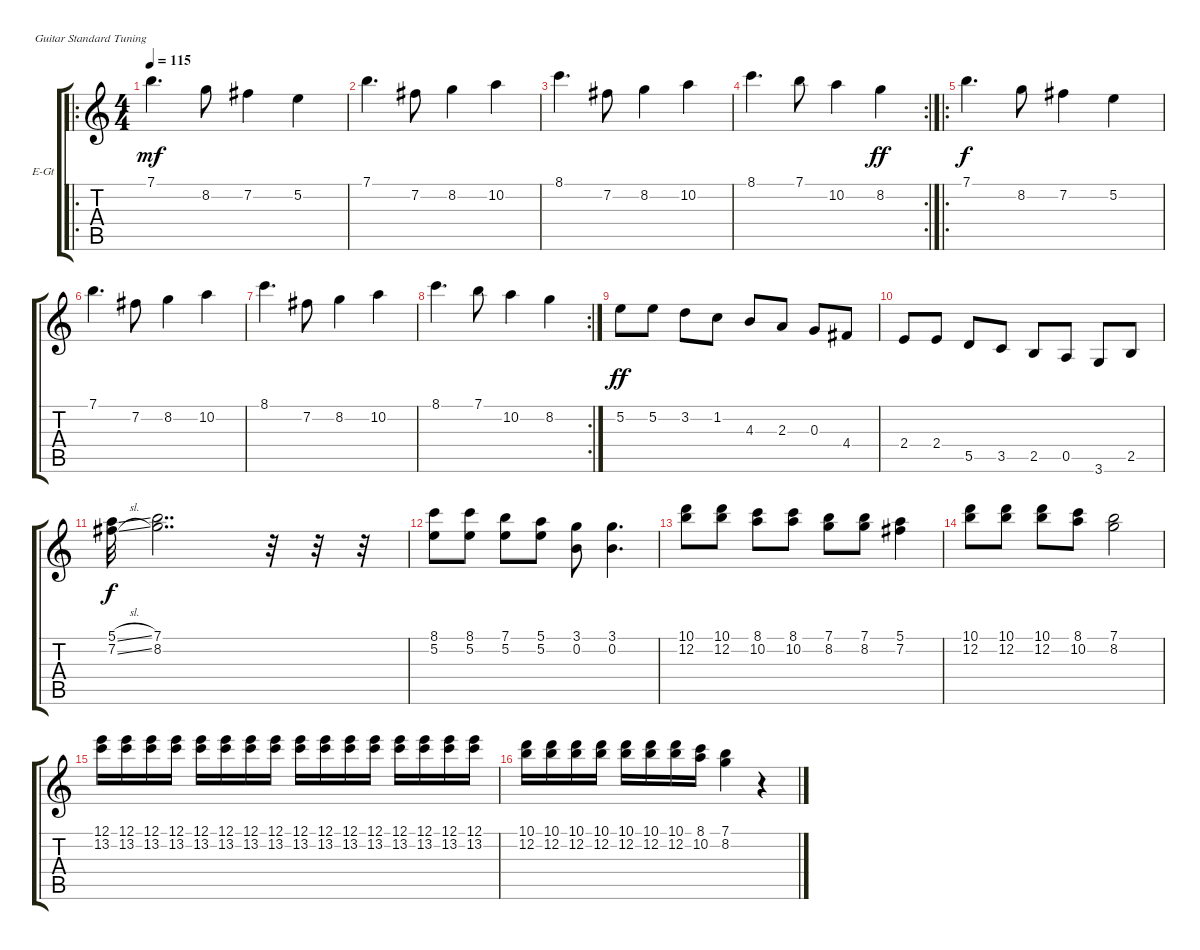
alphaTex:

\defaultSystemsLayout 4
\bracketExtendMode groupsimilarinstruments
\firstSystemTrackNameOrientation horizontal
\otherSystemsTrackNameOrientation horizontal
\track ("Electric Guitar" "E-Gt") {instrument electricguitarclean}
\staff {score tabs}
\tuning (E4 B3 G3 D3 A2 E2)
\ro
\ts (4 4)
\tempo 115
\clef g2
\ks c
7.1.4{d dy mf instrument electricguitarclean} 8.2.8 7.2.4 5.2.4 |
7.1.4{d} 7.2.8 8.2.4 10.2.4 |
8.1.4{d} 7.2.8 8.2.4 10.2.4 |
\rc 2
8.1.4{d} 7.1.8 10.2.4 8.2.4{dy ff} |
\ro
7.1.4{d dy f} 8.2.8 7.2.4 5.2.4 |
7.1.4{d} 7.2.8 8.2.4 10.2.4 |
8.1.4{d} 7.2.8 8.2.4 10.2.4 |
\rc 2
8.1.4{d} 7.1.8 10.2.4 8.2.4 |
5.2.8{dy ff} 5.2.8 3.2.8 1.2.8 4.3.8 2.3.8 0.3.8 4.4.8 |
2.4.8 2.4.8 5.5.8 3.5.8 2.5.8 0.5.8 3.6.8 2.5.8 |
(5.1{sl} 7.2{sl}).32{dy f} (8.2 7.1).2{dd} r.32 r.32 r.32 |
(8.1 5.2).8 (8.1 5.2).8 (7.1 5.2).8 (5.1 5.2).8 (3.1 0.2).8 (3.1 0.2).4{d} |
(12.2 10.1).8 (10.1 12.2).8 (10.2 8.1).8 (8.1 10.2).8 (7.1 8.2).8 (8.2 7.1).8 (5.1 7.2).4 |
(12.2 10.1).8 (10.1 12.2).8 (12.2 10.1).8 (10.2 8.1).8 (7.1 8.2).2 |
(13.2 12.1).16 (13.2 12.1).16 (13.2 12.1).16 (13.2 12.1).16 (13.2 12.1).16 (13.2 12.1).16 (13.2 12.1).16 (13.2 12.1).16 (13.2 12.1).16 (13.2 12.1).16 (13.2 12.1).16 (13.2 12.1).16 (13.2 12.1).16 (13.2 12.1).16 (13.2 12.1).16 (13.2 12.1).16 |
(12.2 10.1).16 (12.2 10.1).16 (12.2 10.1).16 (12.2 10.1).16 (12.2 10.1).16 (12.2 10.1).16 (12.2 10.1).16 (10.2 8.1).16 (7.1 8.2).4 r.4
